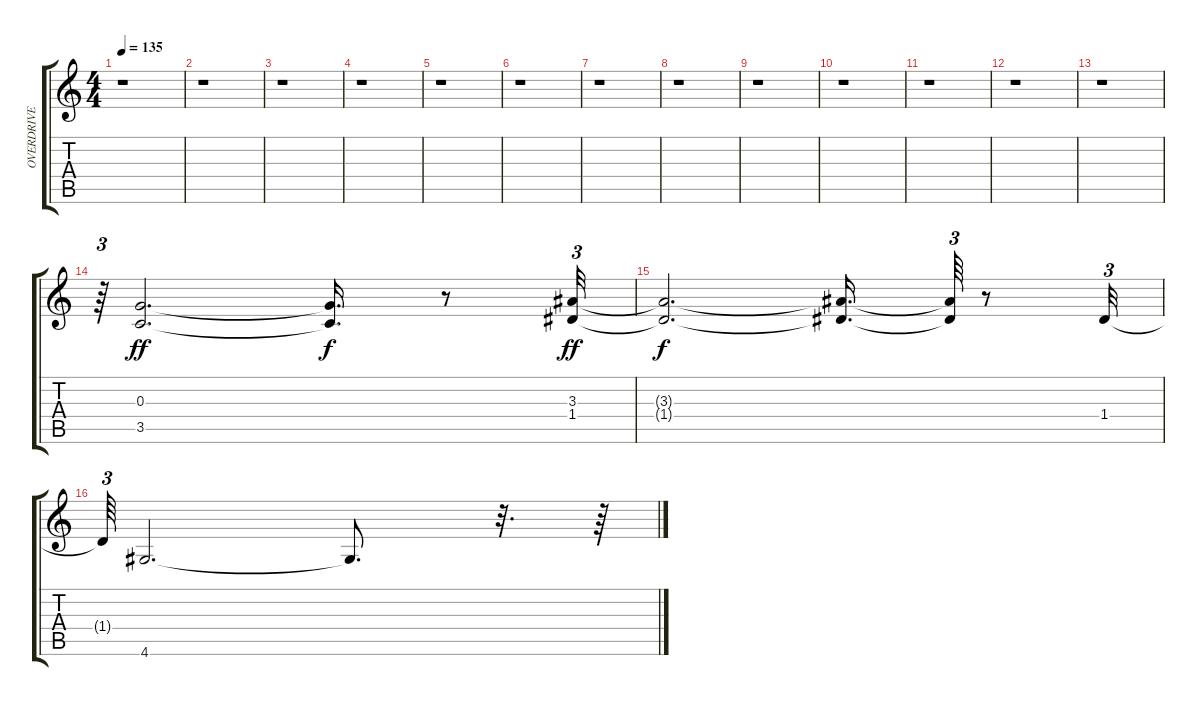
\track ("OVERDRIVE" "OVERDRIVE") {instrument overdrivenguitar}
\staff {score tabs}
\tuning (E4 B3 G3 D3 A2 E2) {hide}
\ts (4 4)
\tempo 135
\clef g2
\ks c
r.1{dy f} |
r.1 |
r.1 |
r.1 |
r.1 |
r.1 |
r.1 |
r.1 |
r.1 |
r.1 |
r.1 |
r.1 |
r.1 |
r.64{tu (3 2)} (0.3 3.5).2{d dy ff} (0.3{t} 3.5{t}).16{d dy f} r.8 (3.3 1.4).32{tu (3 2) dy ff} |
(3.3{t} 1.4{t}).2{d dy f} (3.3{t} 1.4{t}).16{d} (3.3{t} 1.4{t}).64{tu (3 2)} r.8 1.4.32{tu (3 2)} |
1.4{t}.64{tu (3 2)} 4.6.2{d} 4.6{t}.8{d} r.32{d} r.64
